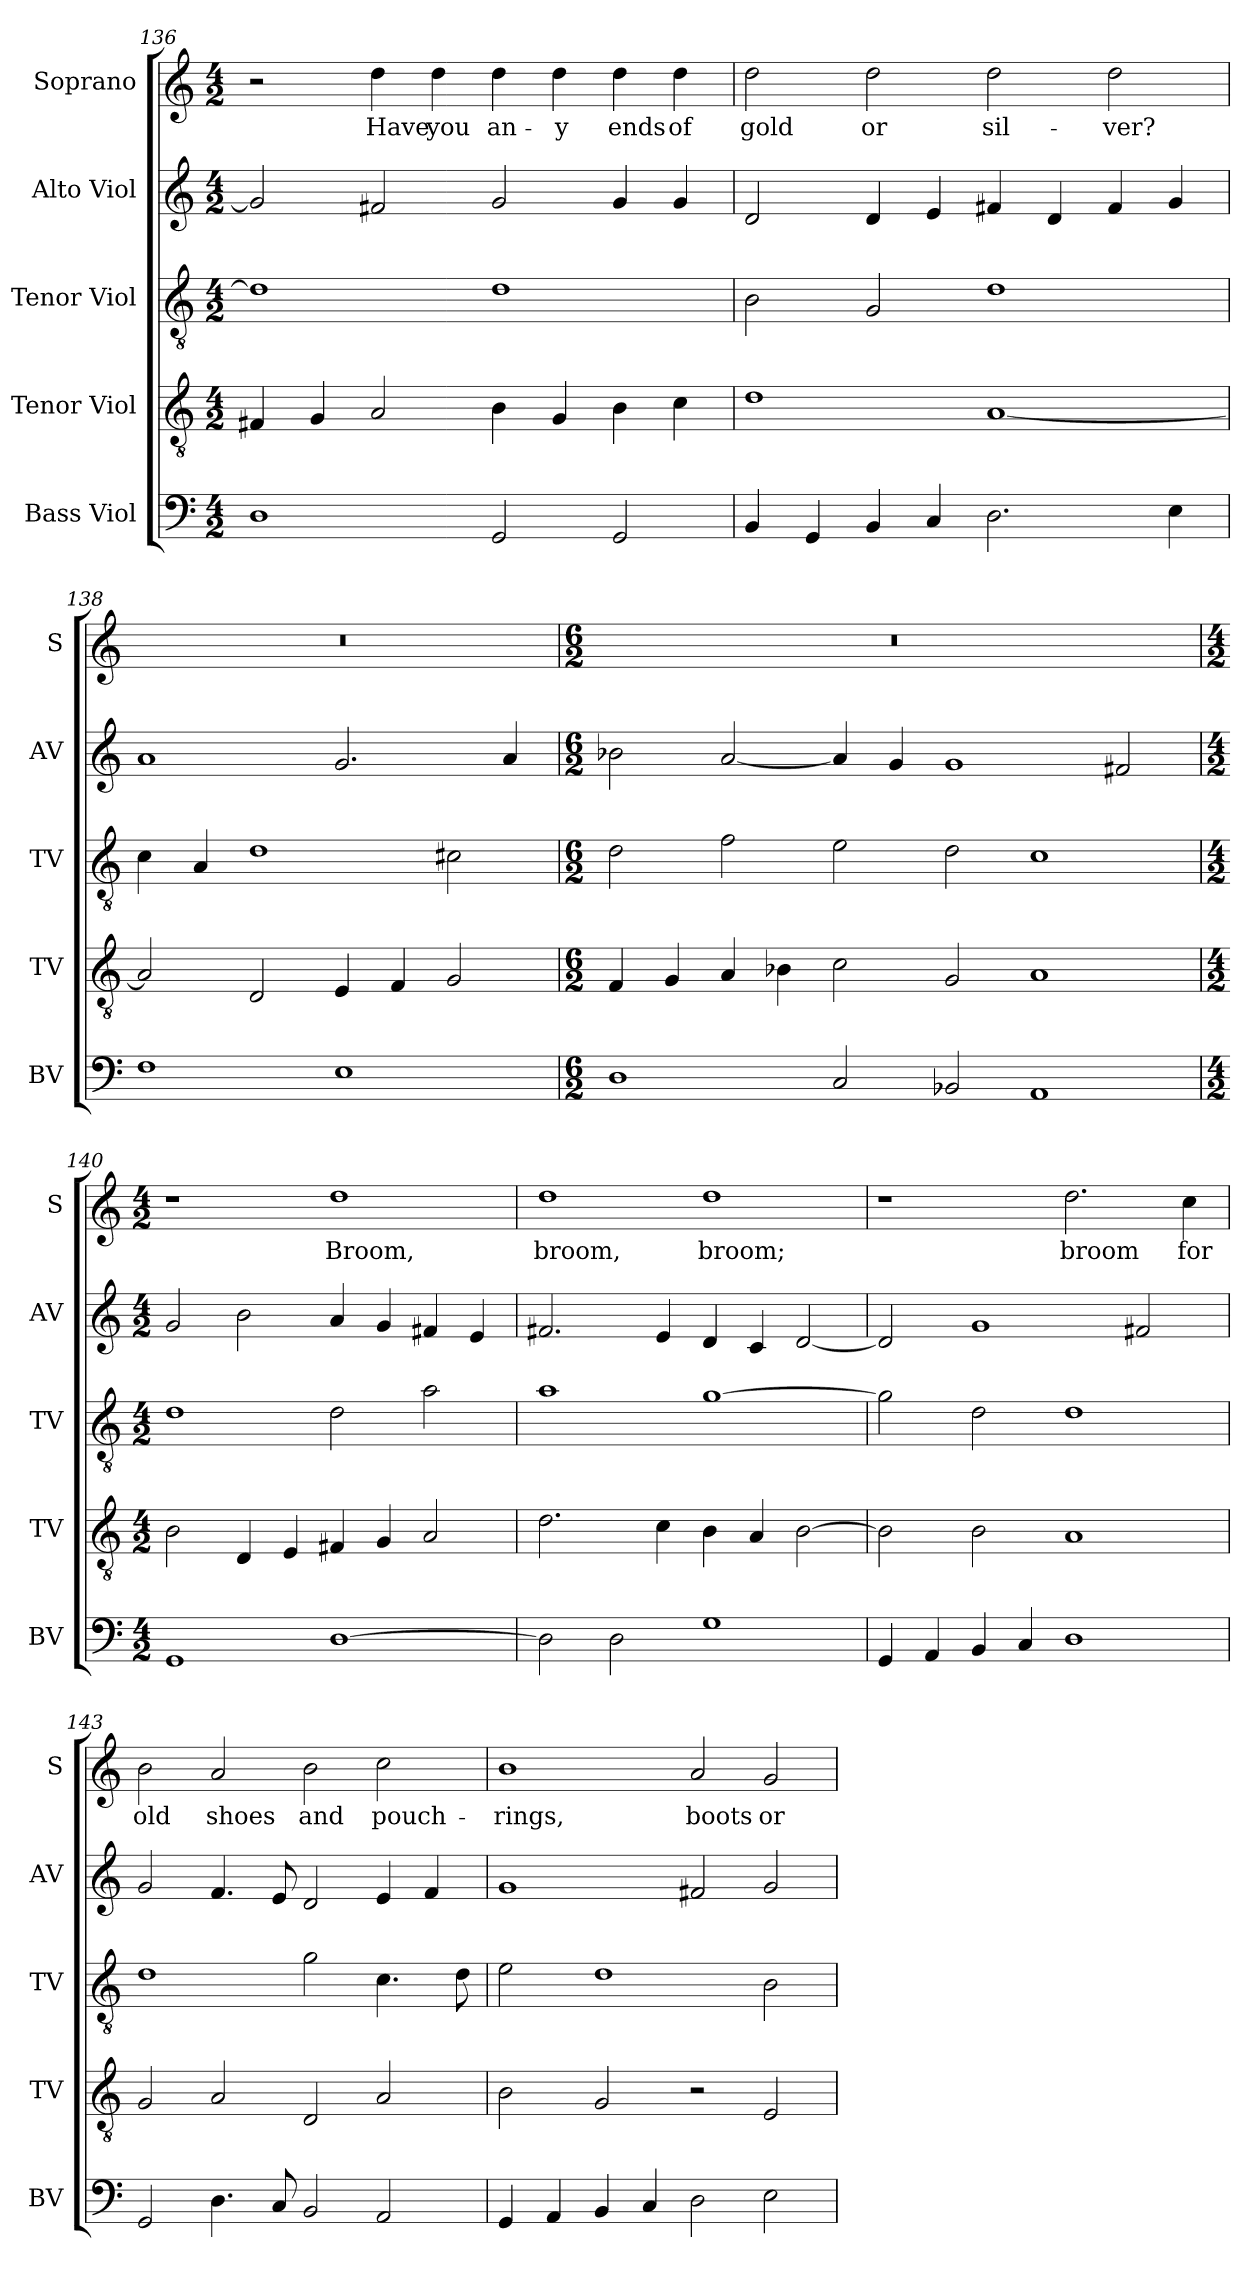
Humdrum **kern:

**kern	**kern	**kern	**kern	**kern	**text
*part5	*part4	*part3	*part2	*part1	*part1
*staff5	*staff4	*staff3	*staff2	*staff1	*staff1
*I"Bass Viol	*I"Tenor Viol	*I"Tenor Viol	*I"Alto Viol	*I"Soprano	*
*I'BV	*I'TV	*I'TV	*I'AV	*I'S	*
!!LO:LB:g=z
*clefF4	*clefGv2	*clefGv2	*clefG2	*clefG2	*
*ITrd7c12	*ITrd7c12	*ITrd7c12	*ITrd7c12	*	*
*k[]	*k[]	*k[]	*k[]	*k[]	*
*C:	*C:	*C:	*C:	*C:	*
*M4/2	*M4/2	*M4/2	*M4/2	*M4/2	*
=136	=136	=136	=136	=136	=136
1DD	4FF#X/	1D]	2G/]	2r	.
.	4GG/	.	.	.	.
!	!	!	!	!	!LO:LY:b
.	2AA/	.	2F#X/	4dd\	Have
!	!	!	!	!	!LO:LY:b
.	.	.	.	4dd\	you
!	!	!	!	!	!LO:LY:b
2GGG/	4BB\	1D	2G/	4dd\	an-
!	!	!	!	!	!LO:LY:b
.	4GG/	.	.	4dd\	-y
!	!	!	!	!	!LO:LY:b
2GGG/	4BB\	.	4G/	4dd\	ends
!	!	!	!	!	!LO:LY:b
.	4C\	.	4G/	4dd\	of
=137	=137	=137	=137	=137	=137
!	!	!	!	!	!LO:LY:b
4BBB/	1D	2BB\	2D/	2dd\	gold
4GGG/	.	.	.	.	.
!	!	!	!	!	!LO:LY:b
4BBB/	.	2GG/	4D/	2dd\	or
4CC/	.	.	4E/	.	.
!	!	!	!	!	!LO:LY:b
2.DD\	[1AA	1D	4F#X/	2dd\	sil-
.	.	.	4D/	.	.
!	!	!	!	!	!LO:LY:b
.	.	.	4F#/	2dd\	-ver?
4EE\	.	.	4G/	.	.
=138	=138	=138	=138	=138	=138
1FF	2AA/]	4C\	1A	0r	.
.	.	4AA/	.	.	.
.	2DD/	1D	.	.	.
1EE	4EE/	.	2.G/	.	.
.	4FF/	.	.	.	.
.	2GG/	2C#X\	.	.	.
.	.	.	4A/	.	.
!!LO:PB:g=z
=139	=139	=139	=139	=139	=139
*M6/2	*M6/2	*M6/2	*M6/2	*M6/2	*
1DD	4FF/	2D\	2B-X\	0.r	.
.	4GG/	.	.	.	.
.	4AA/	2F\	[2A/	.	.
.	4BB-X\	.	.	.	.
2CC/	2C\	2E\	4A/]	.	.
.	.	.	4G/	.	.
2BBB-X/	2GG/	2D\	1G	.	.
1AAA	1AA	1C	.	.	.
.	.	.	2F#X/	.	.
=140	=140	=140	=140	=140	=140
*M4/2	*M4/2	*M4/2	*M4/2	*M4/2	*
1GGG	2BB\	1D	2G/	1r	.
.	4DD/	.	2B\	.	.
.	4EE/	.	.	.	.
!	!	!	!	!	!LO:LY:b
[1DD	4FF#X/	2D\	4A/	1dd	Broom,
.	4GG/	.	4G/	.	.
.	2AA/	2A\	4F#X/	.	.
.	.	.	4E/	.	.
=141	=141	=141	=141	=141	=141
!	!	!	!	!	!LO:LY:b
2DD\]	2.D\	1A	2.F#X/	1dd	broom,
2DD\	.	.	.	.	.
.	4C\	.	4E/	.	.
!	!	!	!	!	!LO:LY:b
1GG	4BB\	[1G	4D/	1dd	broom;
.	4AA/	.	4C/	.	.
.	[2BB\	.	[2D/	.	.
!!LO:LB:g=z
=142	=142	=142	=142	=142	=142
4GGG/	2BB\]	2G\]	2D/]	1r	.
4AAA/	.	.	.	.	.
4BBB/	2BB\	2D\	1G	.	.
4CC/	.	.	.	.	.
!	!	!	!	!	!LO:LY:b
1DD	1AA	1D	.	2.dd\	broom
.	.	.	2F#X/	.	.
!	!	!	!	!	!LO:LY:b
.	.	.	.	4cc\	for
=143	=143	=143	=143	=143	=143
!	!	!	!	!	!LO:LY:b
2GGG/	2GG/	1D	2G/	2b\	old
!	!	!	!	!	!LO:LY:b
4.DD\	2AA/	.	4.F/	2a/	shoes
8CC/	.	.	8E/	.	.
!	!	!	!	!	!LO:LY:b
2BBB/	2DD/	2G\	2D/	2b\	and
!	!	!	!	!	!LO:LY:b
2AAA/	2AA/	4.C\	4E/	2cc\	pouch-
.	.	.	4F/	.	.
.	.	8D\	.	.	.
=144	=144	=144	=144	=144	=144
!	!	!	!	!	!LO:LY:b
4GGG/	2BB\	2E\	1G	1b	-rings,
4AAA/	.	.	.	.	.
4BBB/	2GG/	1D	.	.	.
4CC/	.	.	.	.	.
!	!	!	!	!	!LO:LY:b
2DD\	2r	.	2F#X/	2a/	boots
!	!	!	!	!	!LO:LY:b
2EE\	2EE/	2BB\	2G/	2g/	or
=	=	=	=	=	=
*-	*-	*-	*-	*-	*-
